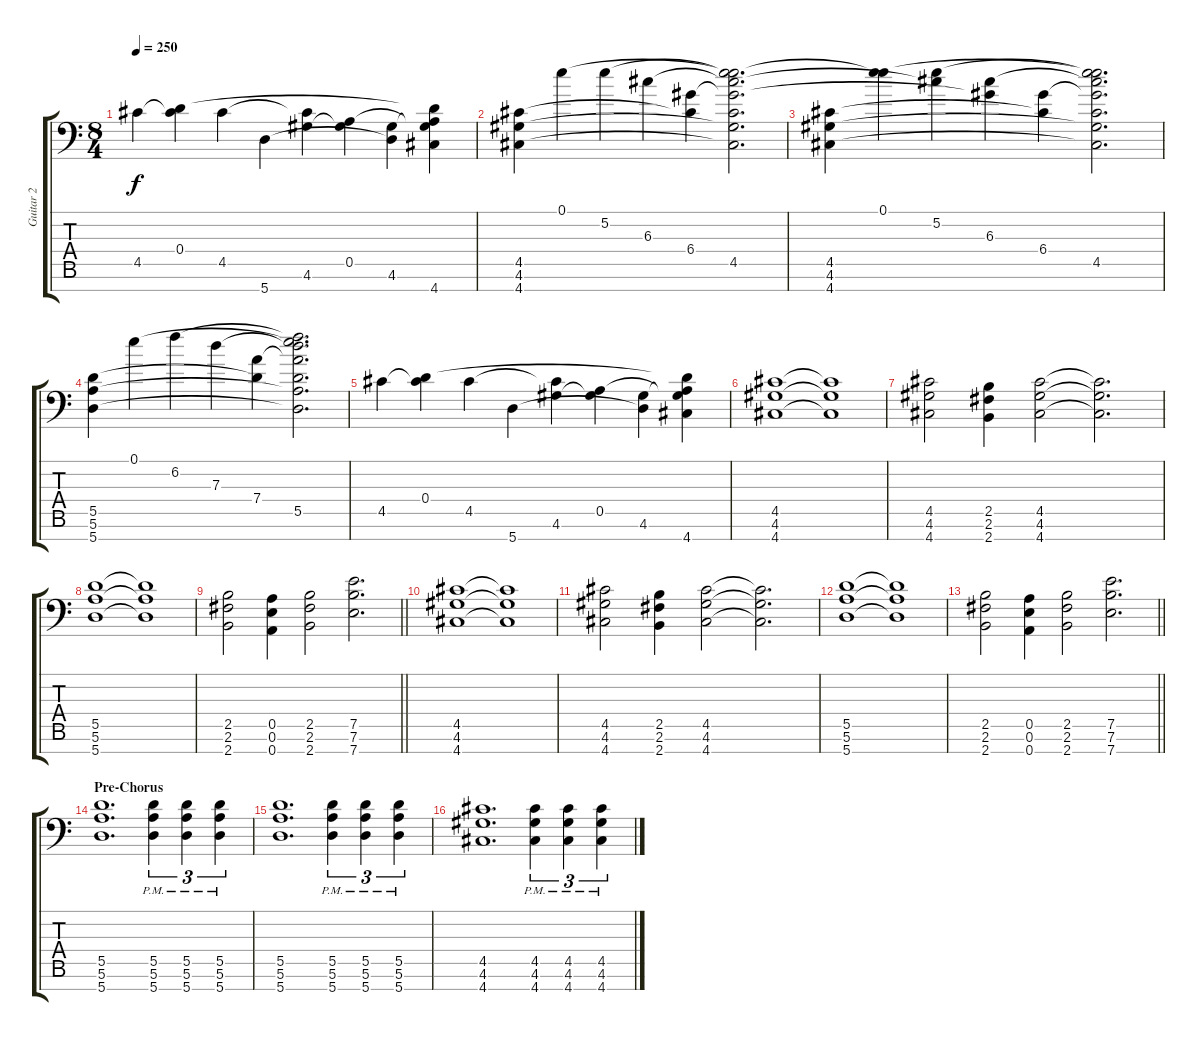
\track ("Guitar 2" "Guitar 2") {instrument distortionguitar}
\staff {score tabs}
\tuning (E4 B3 G3 D3 A2 E2 A1) {hide}
\ts (8 4)
\tempo 250
\clef f4
\ks c
4.5.4{dy f} (0.4 4.5{t}).4 4.5.4 5.7.4 (4.5{t} 4.6).4 (0.5 4.6{t}).4 (4.6 5.7{t}).4 (0.4{t} 0.5{t} 4.6{t} 4.7).4 |
(4.5 4.6 4.7).4 0.1.4 5.2.4 6.3.4 (6.4 4.5{t}).4 (0.1{t} 5.2{t} 6.3{t} 6.4{t} 4.5 4.6{t} 4.7{t}).2{d} |
(4.5 4.6 4.7).4 (0.1 5.2{t}).4 (5.2 6.3{t}).4 (6.3 6.4{t}).4 (6.4 4.5{t}).4 (0.1{t} 5.2{t} 6.3{t} 6.4{t} 4.5 4.6{t} 4.7{t}).2{d} |
(5.5 5.6 5.7).4 0.1.4 6.2.4 7.3.4 (7.4 5.5{t}).4 (0.1{t} 6.2{t} 7.3{t} 7.4{t} 5.5 5.6{t} 5.7{t}).2{d} |
4.5.4 (0.4 4.5{t}).4 4.5.4 5.7.4 (4.5{t} 4.6).4 (0.5 4.6{t}).4 (4.6 5.7{t}).4 (0.4{t} 0.5{t} 4.6{t} 4.7).4 |
(4.5 4.6 4.7).1 (4.5{t} 4.6{t} 4.7{t}).1 |
(4.5 4.6 4.7).2 (2.5 2.6 2.7).4 (4.5 4.6 4.7).2 (4.5{t} 4.6{t} 4.7{t}).2{d} |
(5.5 5.6 5.7).1 (5.5{t} 5.6{t} 5.7{t}).1 |
\barLineRight lightlight
(2.5 2.6 2.7).2 (0.5 0.6 0.7).4 (2.5 2.6 2.7).2 (7.5 7.6 7.7).2{d} |
(4.5 4.6 4.7).1 (4.5{t} 4.6{t} 4.7{t}).1 |
(4.5 4.6 4.7).2 (2.5 2.6 2.7).4 (4.5 4.6 4.7).2 (4.5{t} 4.6{t} 4.7{t}).2{d} |
(5.5 5.6 5.7).1 (5.5{t} 5.6{t} 5.7{t}).1 |
\barLineRight lightlight
(2.5 2.6 2.7).2 (0.5 0.6 0.7).4 (2.5 2.6 2.7).2 (7.5 7.6 7.7).2{d} |
\section ("" "Pre-Chorus")
(5.5 5.6 5.7).1{d volume 14} (5.5{pm} 5.6{pm} 5.7{pm}).4{tu (3 2)} (5.5{pm} 5.6{pm} 5.7{pm}).4{tu (3 2)} (5.5{pm} 5.6{pm} 5.7{pm}).4{tu (3 2)} |
(5.5 5.6 5.7).1{d} (5.5{pm} 5.6{pm} 5.7{pm}).4{tu (3 2)} (5.5{pm} 5.6{pm} 5.7{pm}).4{tu (3 2)} (5.5{pm} 5.6{pm} 5.7{pm}).4{tu (3 2)} |
(4.5 4.6 4.7).1{d} (4.5{pm} 4.6{pm} 4.7{pm}).4{tu (3 2)} (4.5{pm} 4.6{pm} 4.7{pm}).4{tu (3 2)} (4.5{pm} 4.6{pm} 4.7{pm}).4{tu (3 2)}
